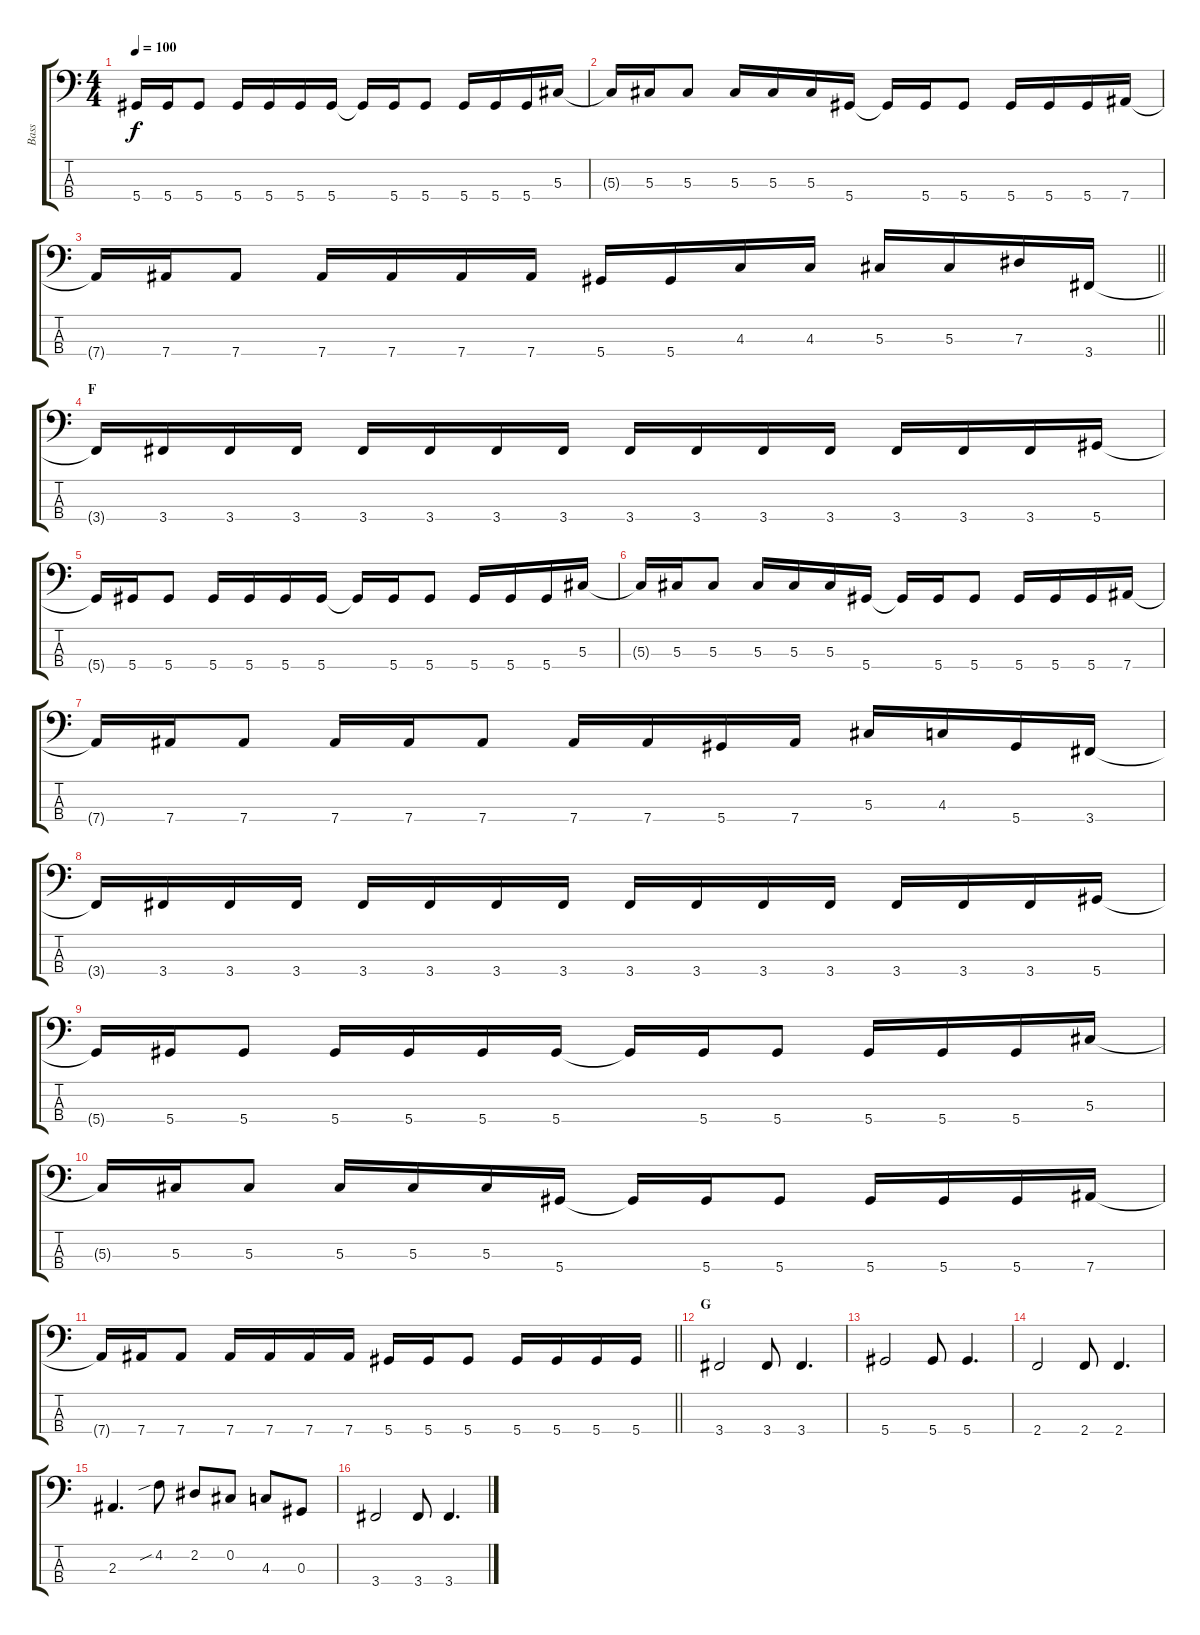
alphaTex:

\track ("Bass" "Bass") {instrument electricbasspick}
\staff {score tabs}
\tuning (Gb2 Db2 Ab1 Eb1) {hide}
\ts (4 4)
\tempo 100
\clef f4
\ks c
5.4{t}.16{dy f} 5.4.16 5.4.8 5.4.16 5.4.16 5.4.16 5.4.16 5.4{t}.16 5.4.16 5.4.8 5.4.16 5.4.16 5.4.16 5.3.16 |
5.3{t}.16 5.3.16 5.3.8 5.3.16 5.3.16 5.3.16 5.4.16 5.4{t}.16 5.4.16 5.4.8 5.4.16 5.4.16 5.4.16 7.4.16 |
\barLineRight lightlight
7.4{t}.16 7.4.16 7.4.8 7.4.16 7.4.16 7.4.16 7.4.16 5.4.16 5.4.16 4.3.16 4.3.16 5.3.16 5.3.16 7.3.16 3.4.16 |
\section ("" "F")
3.4{t}.16 3.4.16 3.4.16 3.4.16 3.4.16 3.4.16 3.4.16 3.4.16 3.4.16 3.4.16 3.4.16 3.4.16 3.4.16 3.4.16 3.4.16 5.4.16 |
5.4{t}.16 5.4.16 5.4.8 5.4.16 5.4.16 5.4.16 5.4.16 5.4{t}.16 5.4.16 5.4.8 5.4.16 5.4.16 5.4.16 5.3.16 |
5.3{t}.16 5.3.16 5.3.8 5.3.16 5.3.16 5.3.16 5.4.16 5.4{t}.16 5.4.16 5.4.8 5.4.16 5.4.16 5.4.16 7.4.16 |
7.4{t}.16 7.4.16 7.4.8 7.4.16 7.4.16 7.4.8 7.4.16 7.4.16 5.4.16 7.4.16 5.3.16 4.3.16 5.4.16 3.4.16 |
3.4{t}.16 3.4.16 3.4.16 3.4.16 3.4.16 3.4.16 3.4.16 3.4.16 3.4.16 3.4.16 3.4.16 3.4.16 3.4.16 3.4.16 3.4.16 5.4.16 |
5.4{t}.16 5.4.16 5.4.8 5.4.16 5.4.16 5.4.16 5.4.16 5.4{t}.16 5.4.16 5.4.8 5.4.16 5.4.16 5.4.16 5.3.16 |
5.3{t}.16 5.3.16 5.3.8 5.3.16 5.3.16 5.3.16 5.4.16 5.4{t}.16 5.4.16 5.4.8 5.4.16 5.4.16 5.4.16 7.4.16 |
\barLineRight lightlight
7.4{t}.16 7.4.16 7.4.8 7.4.16 7.4.16 7.4.16 7.4.16 5.4.16 5.4.16 5.4.8 5.4.16 5.4.16 5.4.16 5.4.16 |
\section ("" "G")
3.4.2 3.4.8 3.4.4{d} |
5.4.2 5.4.8 5.4.4{d} |
2.4.2 2.4.8 2.4.4{d} |
2.3.4{d} 4.2{sib}.8 2.2.8 0.2.8 4.3.8 0.3.8 |
3.4.2 3.4.8 3.4.4{d}
